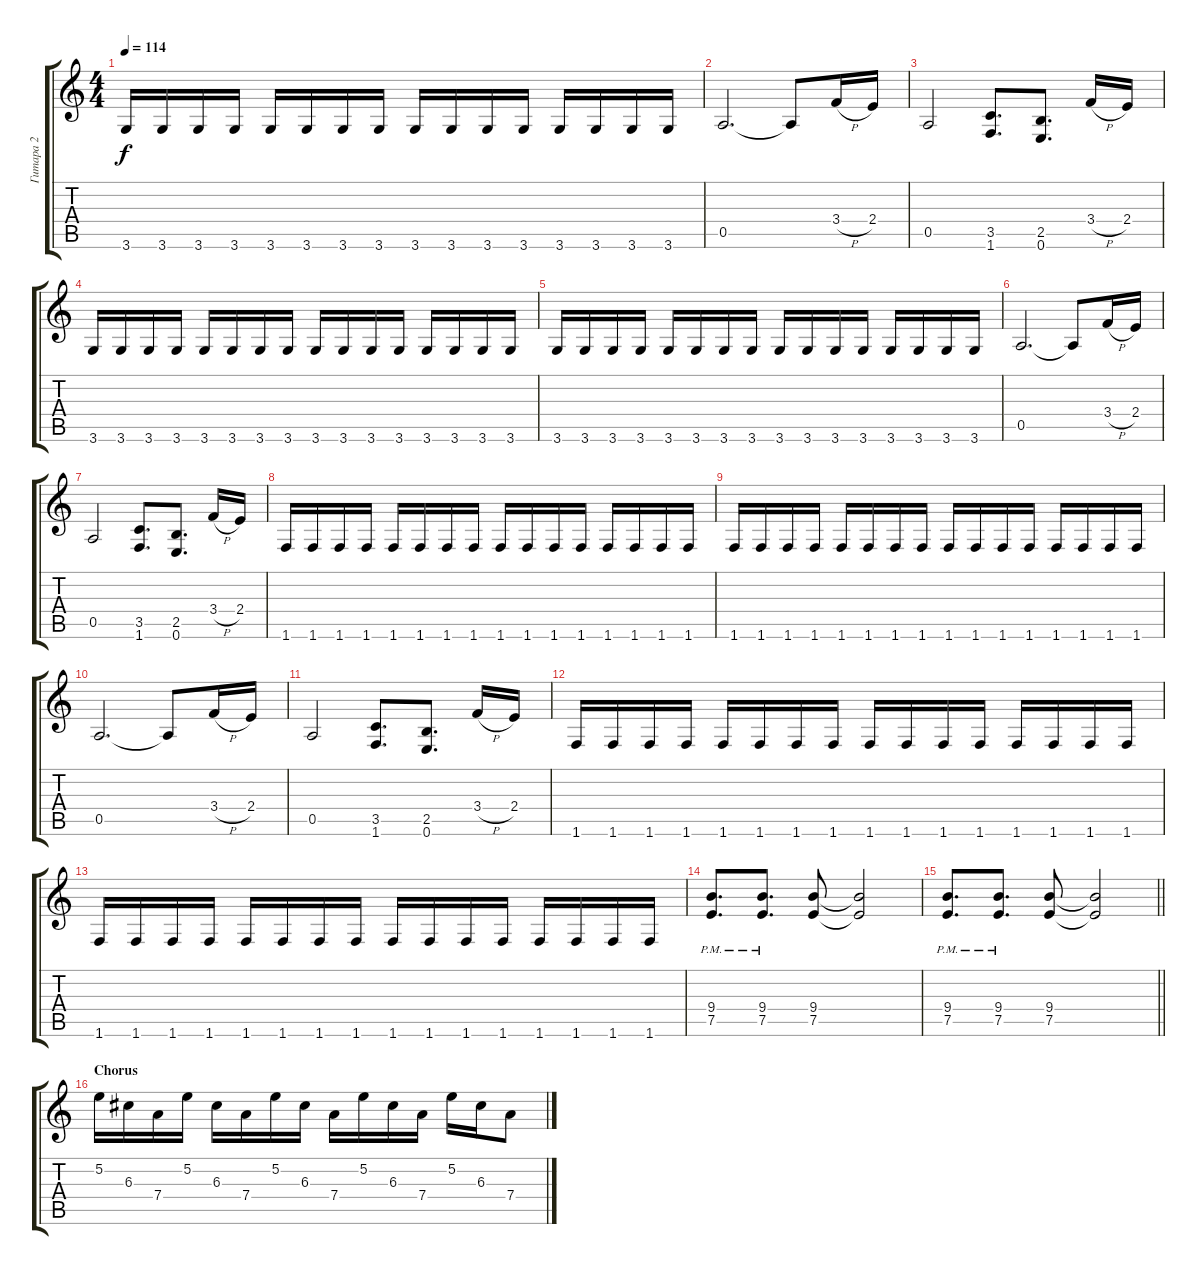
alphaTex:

\track ("Гитара 2" "Гитара 2") {instrument distortionguitar}
\staff {score tabs}
\tuning (E4 B3 G3 D3 A2 E2) {hide}
\ts (4 4)
\tempo 114
\clef g2
\ks aminor
3.6.16{dy f} 3.6.16 3.6.16 3.6.16 3.6.16 3.6.16 3.6.16 3.6.16 3.6.16 3.6.16 3.6.16 3.6.16 3.6.16 3.6.16 3.6.16 3.6.16 |
0.5.2{d} 0.5{t}.8 3.4{h}.16 2.4.16 |
0.5.2 (3.5 1.6).8{d} (2.5 0.6).8{d} 3.4{h}.16 2.4.16 |
3.6.16 3.6.16 3.6.16 3.6.16 3.6.16 3.6.16 3.6.16 3.6.16 3.6.16 3.6.16 3.6.16 3.6.16 3.6.16 3.6.16 3.6.16 3.6.16 |
3.6.16 3.6.16 3.6.16 3.6.16 3.6.16 3.6.16 3.6.16 3.6.16 3.6.16 3.6.16 3.6.16 3.6.16 3.6.16 3.6.16 3.6.16 3.6.16 |
0.5.2{d} 0.5{t}.8 3.4{h}.16 2.4.16 |
0.5.2 (3.5 1.6).8{d} (2.5 0.6).8{d} 3.4{h}.16 2.4.16 |
1.6.16 1.6.16 1.6.16 1.6.16 1.6.16 1.6.16 1.6.16 1.6.16 1.6.16 1.6.16 1.6.16 1.6.16 1.6.16 1.6.16 1.6.16 1.6.16 |
1.6.16 1.6.16 1.6.16 1.6.16 1.6.16 1.6.16 1.6.16 1.6.16 1.6.16 1.6.16 1.6.16 1.6.16 1.6.16 1.6.16 1.6.16 1.6.16 |
0.5.2{d} 0.5{t}.8 3.4{h}.16 2.4.16 |
0.5.2 (3.5 1.6).8{d} (2.5 0.6).8{d} 3.4{h}.16 2.4.16 |
1.6.16 1.6.16 1.6.16 1.6.16 1.6.16 1.6.16 1.6.16 1.6.16 1.6.16 1.6.16 1.6.16 1.6.16 1.6.16 1.6.16 1.6.16 1.6.16 |
1.6.16 1.6.16 1.6.16 1.6.16 1.6.16 1.6.16 1.6.16 1.6.16 1.6.16 1.6.16 1.6.16 1.6.16 1.6.16 1.6.16 1.6.16 1.6.16 |
(9.4{pm} 7.5{pm}).8{d} (9.4{pm} 7.5{pm}).8{d} (9.4 7.5).8 (9.4{t} 7.5{t}).2 |
\barLineRight lightlight
(9.4{pm} 7.5{pm}).8{d} (9.4{pm} 7.5{pm}).8{d} (9.4 7.5).8 (9.4{t} 7.5{t}).2 |
\section ("" "Chorus")
5.2.16 6.3.16 7.4.16 5.2.16 6.3.16 7.4.16 5.2.16 6.3.16 7.4.16 5.2.16 6.3.16 7.4.16 5.2.16 6.3.16 7.4.8
